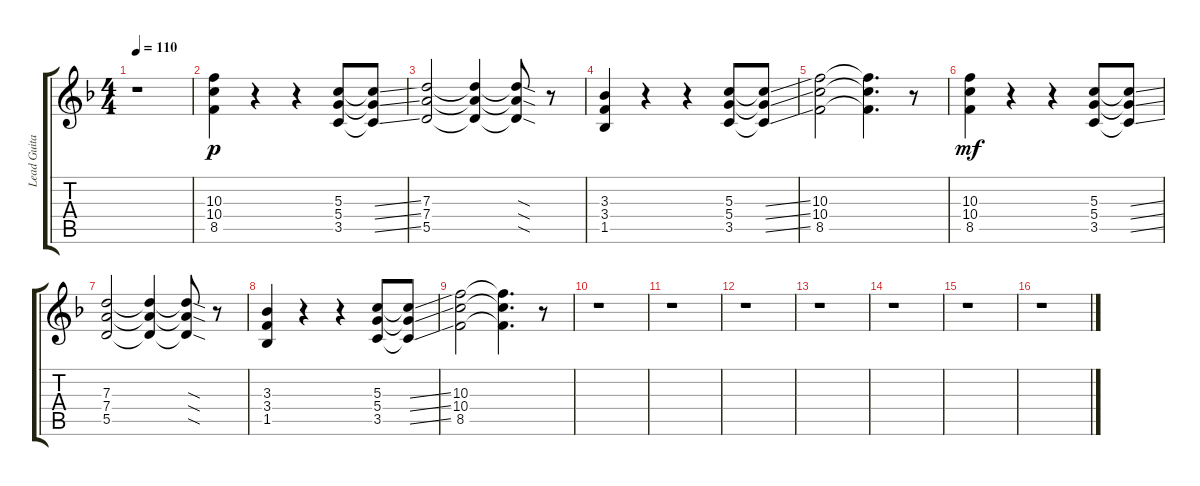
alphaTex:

\track ("Lead Guitar (distortion)" "Lead Guita") {instrument distortionguitar}
\staff {score tabs}
\tuning (E4 B3 G3 D3 A2 E2) {hide}
\ts (4 4)
\tempo 110
\clef g2
\ks f
r.1{dy f} |
(10.3 10.4 8.5).4{dy p} r.4 r.4 (5.3 5.4 3.5).8 (5.3{ss t} 5.4{ss t} 3.5{ss t}).8 |
(7.3 7.4 5.5).2 (7.3{t} 7.4{t} 5.5{t}).4 (7.3{sod t} 7.4{sod t} 5.5{sod t}).8 r.8 |
(3.3 3.4 1.5).4 r.4 r.4 (5.3 5.4 3.5).8 (5.3{ss t} 5.4{ss t} 3.5{ss t}).8 |
(10.3 10.4 8.5).2 (10.3{t} 10.4{t} 8.5{t}).4{d} r.8 |
(10.3 10.4 8.5).4{dy mf} r.4 r.4 (5.3 5.4 3.5).8 (5.3{ss t} 5.4{ss t} 3.5{ss t}).8 |
(7.3 7.4 5.5).2 (7.3{t} 7.4{t} 5.5{t}).4 (7.3{sod t} 7.4{sod t} 5.5{sod t}).8 r.8 |
(3.3 3.4 1.5).4 r.4 r.4 (5.3 5.4 3.5).8 (5.3{ss t} 5.4{ss t} 3.5{ss t}).8 |
(10.3 10.4 8.5).2 (10.3{t} 10.4{t} 8.5{t}).4{d} r.8 |
r.1 |
r.1 |
r.1 |
r.1 |
r.1 |
r.1 |
r.1
